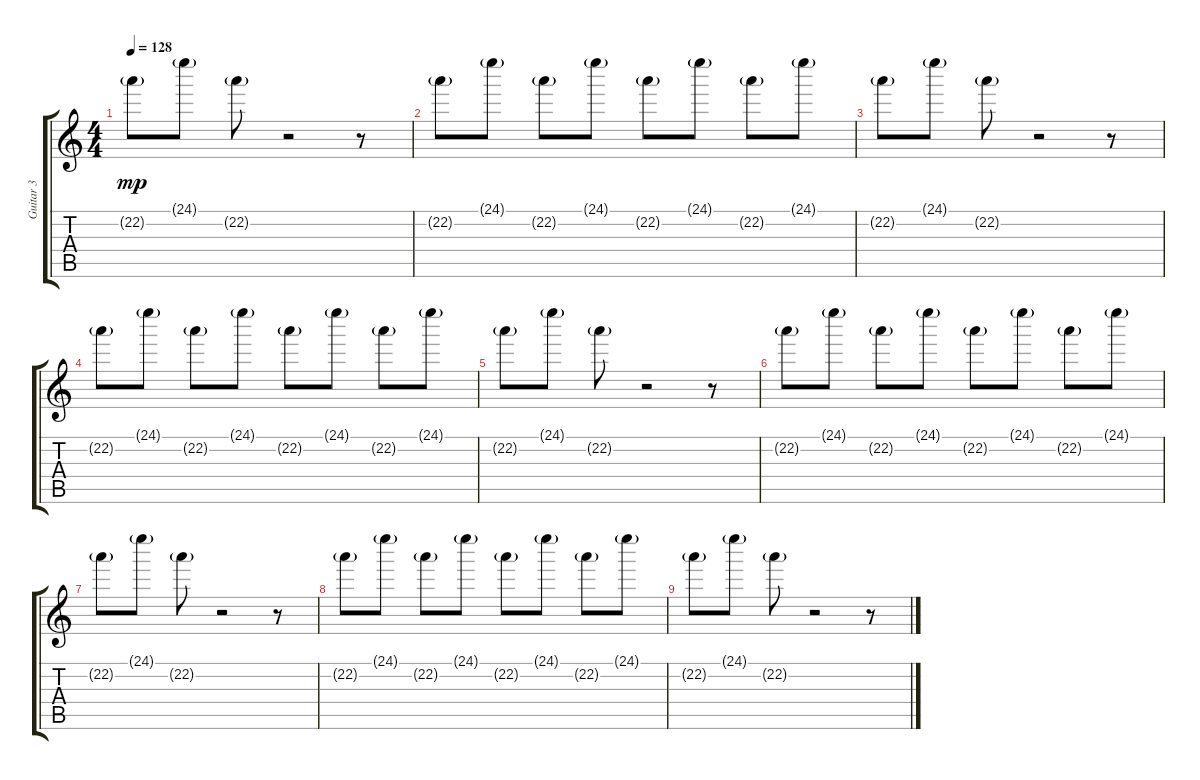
\track ("Guitar 3" "Guitar 3") {instrument electricguitarjazz}
\staff {score tabs}
\tuning (E4 B3 G3 D3 A2 E2) {hide}
\ts (4 4)
\tempo 128
\clef g2
\ks c
22.2{g}.8{dy mp} 24.1{g}.8 22.2{g}.8 r.2 r.8 |
22.2{g}.8 24.1{g}.8 22.2{g}.8 24.1{g}.8 22.2{g}.8 24.1{g}.8 22.2{g}.8 24.1{g}.8 |
22.2{g}.8 24.1{g}.8 22.2{g}.8 r.2 r.8 |
22.2{g}.8 24.1{g}.8 22.2{g}.8 24.1{g}.8 22.2{g}.8 24.1{g}.8 22.2{g}.8 24.1{g}.8 |
22.2{g}.8 24.1{g}.8 22.2{g}.8 r.2 r.8 |
22.2{g}.8 24.1{g}.8 22.2{g}.8 24.1{g}.8 22.2{g}.8 24.1{g}.8 22.2{g}.8 24.1{g}.8 |
22.2{g}.8 24.1{g}.8 22.2{g}.8 r.2 r.8 |
22.2{g}.8 24.1{g}.8 22.2{g}.8 24.1{g}.8 22.2{g}.8 24.1{g}.8 22.2{g}.8 24.1{g}.8 |
22.2{g}.8 24.1{g}.8 22.2{g}.8 r.2 r.8
